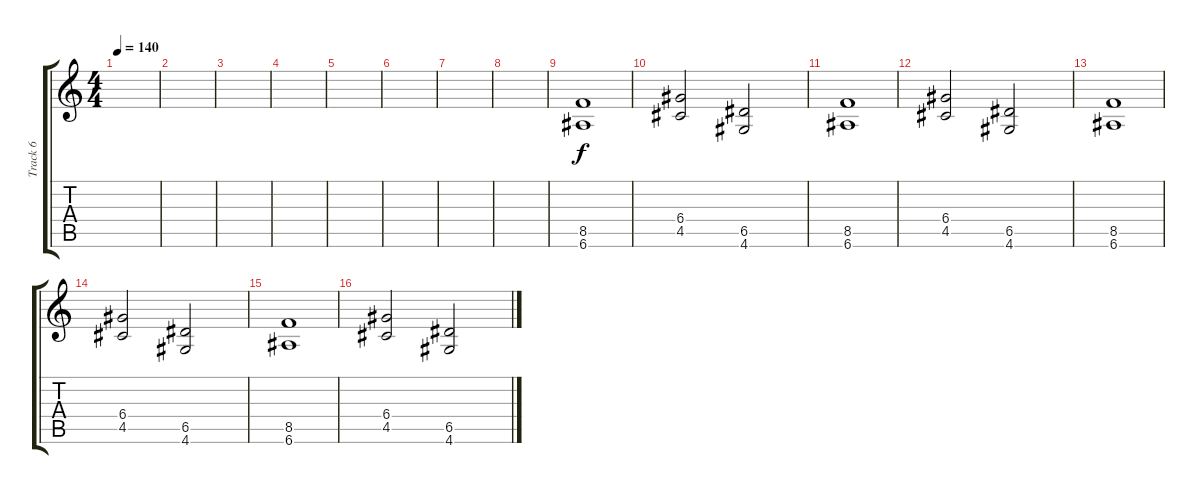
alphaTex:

\track ("Track 6" "Track 6") {instrument distortionguitar}
\staff {score tabs}
\tuning (E4 B3 G3 D3 A2 E2) {hide}
\ts (4 4)
\tempo 140
\clef g2
\ks c
|
|
|
|
|
|
|
|
(8.5 6.6).1 |
(6.4 4.5).2 (6.5 4.6).2 |
(8.5 6.6).1 |
(6.4 4.5).2 (6.5 4.6).2 |
(8.5 6.6).1 |
(6.4 4.5).2 (6.5 4.6).2 |
(8.5 6.6).1 |
(6.4 4.5).2 (6.5 4.6).2
